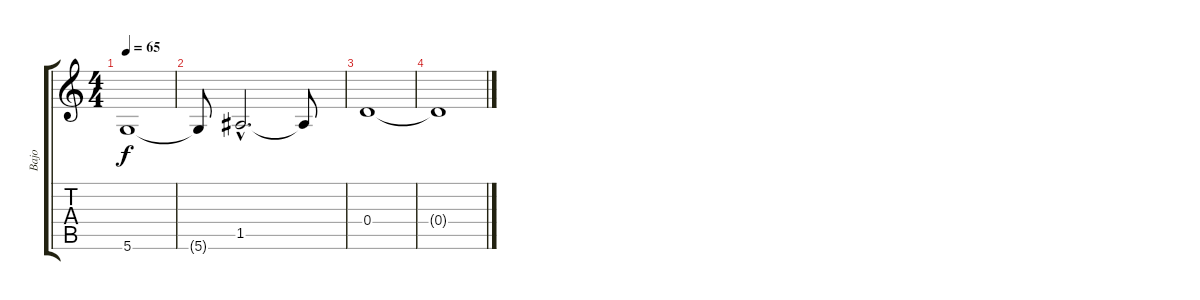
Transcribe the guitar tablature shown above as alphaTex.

\track ("Bajo" "Bajo") {instrument contrabass}
\staff {score tabs}
\tuning (E4 B3 G3 D3 A2 D2) {hide}
\ts (4 4)
\tempo 65
\clef g2
\ks c
5.6{t}.1{dy f} |
5.6{t}.8 1.5{hac}.2{d} 1.5{t}.8 |
0.4.1{volume 0} |
0.4{t}.1
